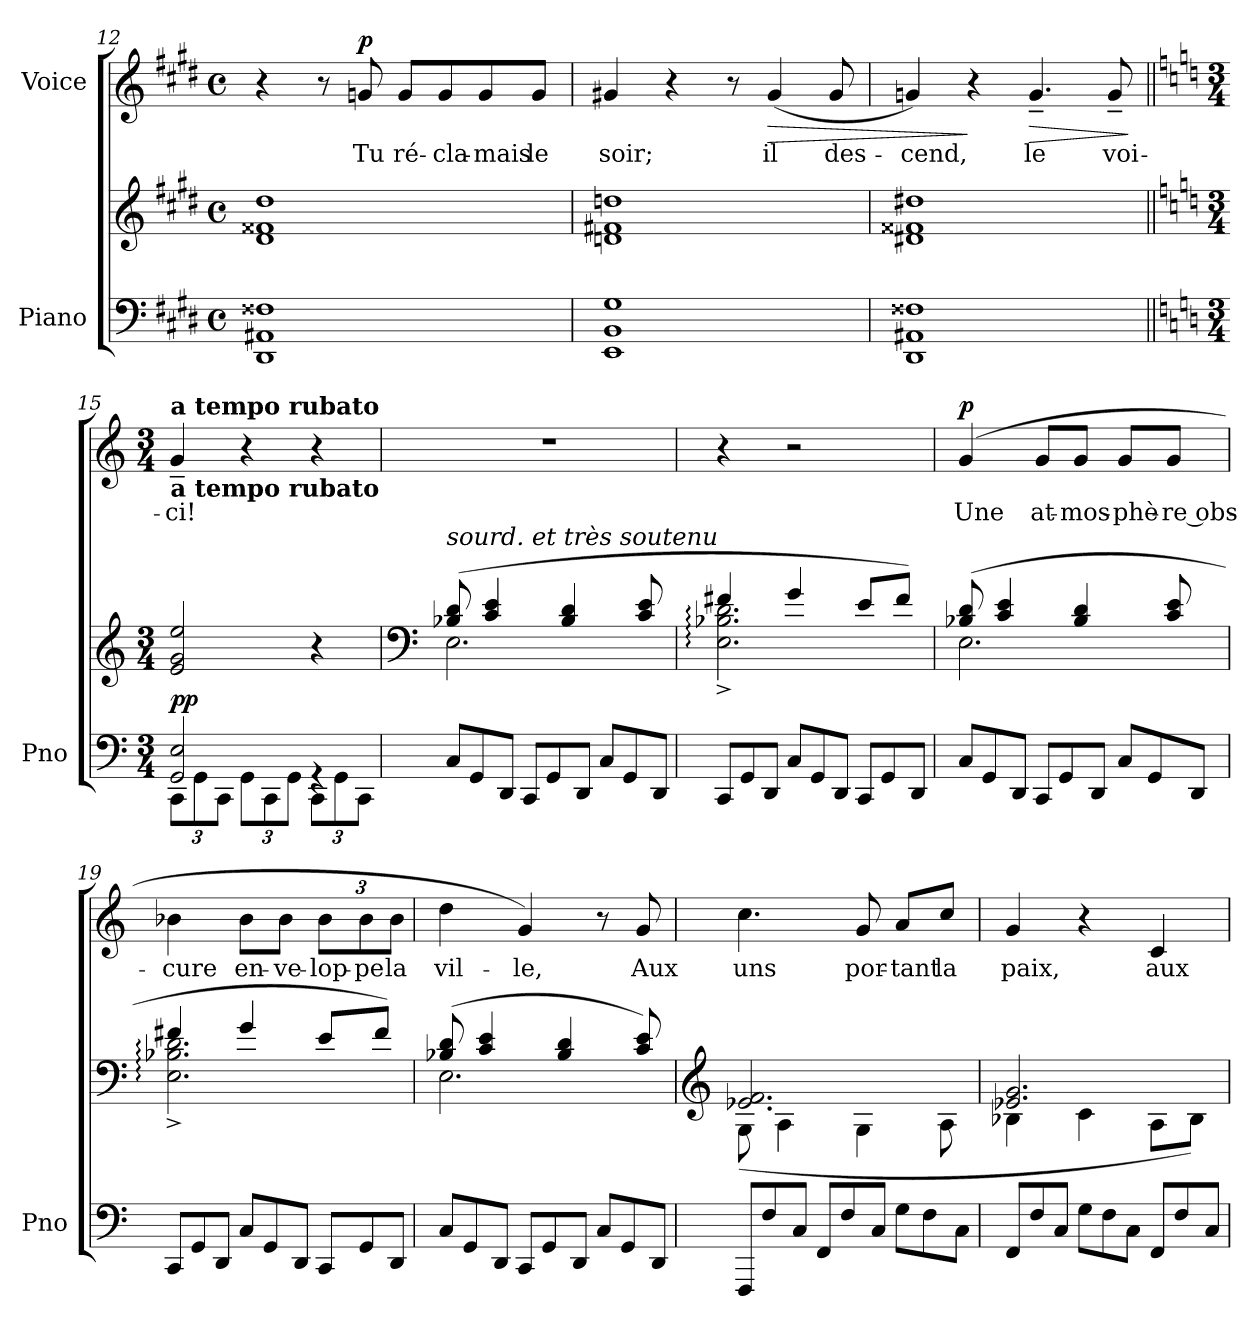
**kern	**kern	**dynam	**kern	**text	**dynam
*part2	*part2	*part2	*part1	*part1	*part1
*staff3	*staff2	*staff2/3	*staff1	*staff1	*staff1
*I"Piano	*	*	*I"Voice	*	*
*I'Pno	*	*	*	*	*
*clefF4	*clefG2	*	*clefG2	*	*
*k[f#c#g#d#]	*k[f#c#g#d#]	*	*k[f#c#g#d#]	*	*
*M4/4	*M4/4	*	*M4/4	*	*
*met(c)	*met(c)	*	*met(c)	*	*
=12	=12	=12	=12	=12	=12
1DD# 1AA#X 1F##X	1d# 1f##X 1dd#	.	4r	.	.
.	.	.	8r	.	.
!	!	!	!	!LO:LY:b	!LO:DY:a
.	.	.	8gn/	Tu	p
!	!	!	!	!LO:LY:b	!
.	.	.	8g/L	ré-	.
!	!	!	!	!LO:LY:b	!
.	.	.	8g/	-cla-	.
!	!	!	!	!LO:LY:b	!
.	.	.	8g/	-mais	.
!	!	!	!	!LO:LY:b	!
.	.	.	8g/J	le	.
=13	=13	=13	=13	=13	=13
!	!	!	!	!LO:LY:b	!
1EE 1BB 1G#	1dn 1f#X 1ddn	.	4g#X/	soir;	.
.	.	.	4r	.	.
.	.	.	8r	.	.
!	!	!	!	!LO:LY:b	!LO:HP:b
.	.	.	(>4g#/	il	>
!	!	!	!	!LO:LY:b	!
.	.	.	8g#/	des-	.
=14	=14	=14	=14	=14	=14
!	!	!	!	!LO:LY:b	!
1DD# 1AA#X 1F##X	1d#X 1f##X 1dd#X	.	4gn/)	-cend,	.
.	.	.	4r	.	]
!	!	!	!	!LO:LY:b	!LO:HP:b
.	.	.	4.g~/	le	>
!	!	!	!	!LO:LY:b	!
.	.	.	8g~/	voi-	.
.	.	.	.	.	]
!!LO:LB:g=z
=15||	=15||	=15||	=15||	=15||	=15||
*k[]	*k[]	*	*k[]	*	*
*M3/4	*M3/4	*	*M3/4	*	*
*^	*	*	*	*	*
*	*Xbrackettup	*	*	*	*	*
!	!	!	!	!LO:TX:b:B:t=a tempo rubato	!	!
!	!	!	!	!LO:TX:a:B:t=a tempo rubato	!	!
!	!	!	!LO:DY:a=2	!	!LO:LY:b	!
2GG/ 2E/	12CC\L	2e/ 2g/ 2ee/	pp	4g~/	-ci!	.
.	12GG\	.	.	.	.	.
.	12CC\J	.	.	.	.	.
.	12GG\L	.	.	4r	.	.
.	12CC\	.	.	.	.	.
.	12GG\J	.	.	.	.	.
4rGG	12CC\L	4r	.	4r	.	.
.	12GG\	.	.	.	.	.
.	12CC\J	.	.	.	.	.
*v	*v	*	*	*	*	*
=16	=16	=16	=16	=16	=16
*	*clefF4	*	*	*	*
*Xtuplet	*	*	*	*	*
*^	*^	*	*	*	*
!	!	!LO:TX:a:i:t=sourd. et très soutenu	!	!	!	!	!
*v	*v	*	*	*	*	*	*
12C/L	(>8B-X/ 8d/	2.E\	.	2.r	.	.
12GG/	.	.	.	.	.	.
.	4c/ 4e/	.	.	.	.	.
!	!	!	!LO:DY:a=2	!	!	!
!	!	!	!LO:DY:n=1:a=2	!	!	!
12DD/J	.	.	other-dynamics pp	.	.	.
12CC/L	.	.	.	.	.	.
12GG/	.	.	.	.	.	.
.	4B-/ 4d/	.	.	.	.	.
12DD/J	.	.	.	.	.	.
12C/L	.	.	.	.	.	.
12GG/	.	.	.	.	.	.
.	8c/ 8e/	.	.	.	.	.
12DD/J	.	.	.	.	.	.
=17	=17	=17	=17	=17	=17	=17
12CC/L	4f#X/	2.E\:^ 2.B-X\:^ 2.d\:^	.	4r	.	.
12GG/	.	.	.	.	.	.
12DD/J	.	.	.	.	.	.
12C/L	4g/	.	.	2r	.	.
12GG/	.	.	.	.	.	.
12DD/J	.	.	.	.	.	.
12CC/L	8e/L	.	.	.	.	.
12GG/	.	.	.	.	.	.
.	8f#/J)	.	.	.	.	.
12DD/J	.	.	.	.	.	.
=18	=18	=18	=18	=18	=18	=18
!	!	!	!	!	!LO:LY:b	!LO:DY:a
12C/L	(>8B-X/ 8d/	2.E\	.	(>4g/	Une	p
12GG/	.	.	.	.	.	.
.	4c/ 4e/	.	.	.	.	.
12DD/J	.	.	.	.	.	.
!	!	!	!	!	!LO:LY:b	!
12CC/L	.	.	.	8g/L	at-	.
12GG/	.	.	.	.	.	.
!	!	!	!	!	!LO:LY:b	!
.	4B-/ 4d/	.	.	8g/J	-mos-	.
12DD/J	.	.	.	.	.	.
!	!	!	!	!	!LO:LY:b	!
12C/L	.	.	.	8g/L	-phè-	.
12GG/	.	.	.	.	.	.
!	!	!	!	!	!LO:LY:b	!
.	8c/ 8e/	.	.	8g/J	-re obs-	.
12DD/J	.	.	.	.	.	.
!!LO:LB:g=z
=19	=19	=19	=19	=19	=19	=19
!	!	!	!	!	!LO:LY:b	!
12CC/L	4f#X/	2.E\:^ 2.B-X\:^ 2.d\:^	.	4b-X\	-cure	.
12GG/	.	.	.	.	.	.
12DD/J	.	.	.	.	.	.
!	!	!	!	!	!LO:LY:b	!
12C/L	4g/	.	.	8b-\L	en-	.
12GG/	.	.	.	.	.	.
!	!	!	!	!	!LO:LY:b	!
.	.	.	.	8b-\J	-ve-	.
12DD/J	.	.	.	.	.	.
*	*	*	*	*Xbrackettup	*	*
!	!	!	!	!	!LO:LY:b	!
12CC/L	8e/L	.	.	12b-\L	-lop-	.
!	!	!	!	!	!LO:LY:b	!
12GG/	.	.	.	12b-\	-pe	.
.	8f#/J)	.	.	.	.	.
!	!	!	!	!	!LO:LY:b	!
12DD/J	.	.	.	12b-\J	la	.
=20	=20	=20	=20	=20	=20	=20
!	!	!	!	!	!LO:LY:b	!
12C/L	(>8B-X/ 8d/	2.E\	.	4dd\	vil-	.
12GG/	.	.	.	.	.	.
.	4c/ 4e/	.	.	.	.	.
12DD/J	.	.	.	.	.	.
!	!	!	!	!	!LO:LY:b	!
12CC/L	.	.	.	4g/)	-le,	.
12GG/	.	.	.	.	.	.
.	4B-/ 4d/	.	.	.	.	.
12DD/J	.	.	.	.	.	.
12C/L	.	.	.	8r	.	.
12GG/	.	.	.	.	.	.
!	!	!	!	!	!LO:LY:b	!
.	8c/ 8e/)	.	.	8g/	Aux	.
12DD/J	.	.	.	.	.	.
=21	=21	=21	=21	=21	=21	=21
*	*clefG2	*	*	*	*	*
!	!	!	!	!	!LO:LY:b	!
12FFF/L	2.e-X/ 2.f/	(<8G\	.	4.cc\	uns	.
12F/	.	.	.	.	.	.
.	.	4A\	.	.	.	.
12C/J	.	.	.	.	.	.
12FF/L	.	.	.	.	.	.
12F/	.	.	.	.	.	.
!	!	!	!	!	!LO:LY:b	!
.	.	4G\	.	8g/	por-	.
12C/J	.	.	.	.	.	.
!	!	!	!	!	!LO:LY:b	!
12G\L	.	.	.	8a/L	-tant	.
12F\	.	.	.	.	.	.
!	!	!	!	!	!LO:LY:b	!
.	.	8A\	.	8cc/J	la	.
12C\J	.	.	.	.	.	.
=22	=22	=22	=22	=22	=22	=22
!	!	!	!	!	!LO:LY:b	!
12FF/L	2.e-X/ 2.g/	4B-X\	.	4g/	paix,	.
12F/	.	.	.	.	.	.
12C/J	.	.	.	.	.	.
12G\L	.	4c\	.	4r	.	.
12F\	.	.	.	.	.	.
12C\J	.	.	.	.	.	.
!	!	!	!	!	!LO:LY:b	!
12FF/L	.	8A\L	.	4c/	aux	.
12F/	.	.	.	.	.	.
.	.	8B-\J)	.	.	.	.
12C/J	.	.	.	.	.	.
*	*v	*v	*	*	*	*
=	=	=	=	=	=
*-	*-	*-	*-	*-	*-
